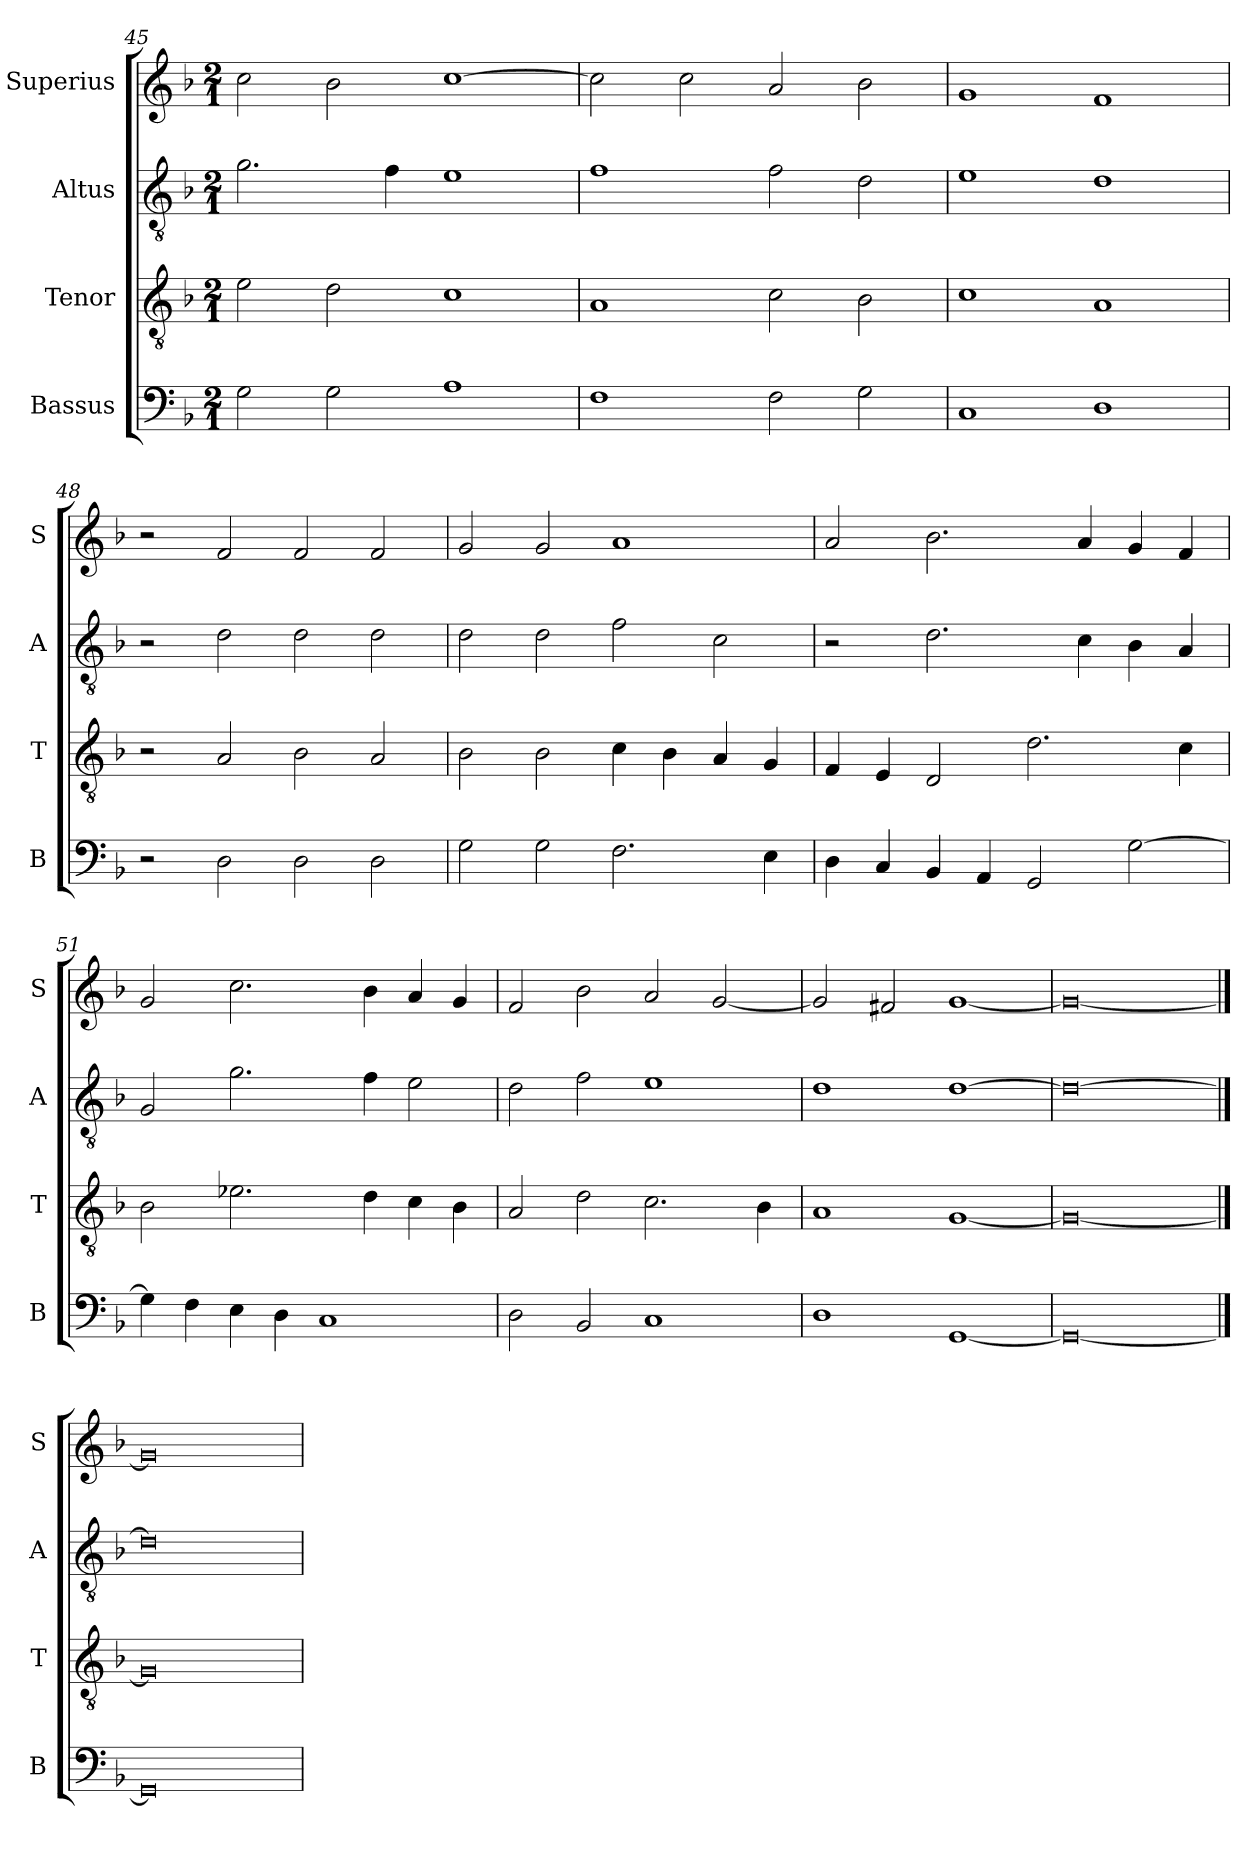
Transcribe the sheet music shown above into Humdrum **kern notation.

**kern	**kern	**kern	**kern
*part4	*part3	*part2	*part1
*staff4	*staff3	*staff2	*staff1
*I"Bassus	*I"Tenor	*I"Altus	*I"Superius
*I'B	*I'T	*I'A	*I'S
*clefF4	*clefGv2	*clefGv2	*clefG2
*k[b-]	*k[b-]	*k[b-]	*k[b-]
*F:	*F:	*F:	*F:
*M2/1	*M2/1	*M2/1	*M2/1
=45	=45	=45	=45
2G	2e	2.g	2cc
2G	2d	.	2b-
.	.	4f	.
1A	1c	1e	[1cc
=46	=46	=46	=46
1F	1A	1f	2cc]
.	.	.	2cc
2F	2c	2f	2a
2G	2B-	2d	2b-
=47	=47	=47	=47
1C	1c	1e	1g
1D	1A	1d	1f
=48	=48	=48	=48
2r	2r	2r	2r
2D	2A	2d	2f
2D	2B-	2d	2f
2D	2A	2d	2f
=49	=49	=49	=49
2G	2B-	2d	2g
2G	2B-	2d	2g
2.F	4c	2f	1a
.	4B-	.	.
.	4A	2c	.
4E	4G	.	.
=50	=50	=50	=50
4D	4F	2r	2a
4C	4E	.	.
4BB-	2D	2.d	2.b-
4AA	.	.	.
2GG	2.d	.	.
.	.	4c	4a
[2G	.	4B-	4g
.	4c	4A	4f
=51	=51	=51	=51
4G]	2B-	2G	2g
4F	.	.	.
4E	2.e-X	2.g	2.cc
4D	.	.	.
1C	.	.	.
.	4d	4f	4b-
.	4c	2e	4a
.	4B-	.	4g
=52	=52	=52	=52
2D	2A	2d	2f
2BB-	2d	2f	2b-
1C	2.c	1e	2a
.	.	.	[2g
.	4B-	.	.
=53	=53	=53	=53
1D	1A	1d	2g]
.	.	.	2f#X
[1GG	[1G	[1d	[1g
=54	=54	=54	=54
0GG_	0G_	0d_	0g_
==55	==55	==55	==55
0GG]	0G]	0d]	0g]
=	=	=	=
*-	*-	*-	*-
